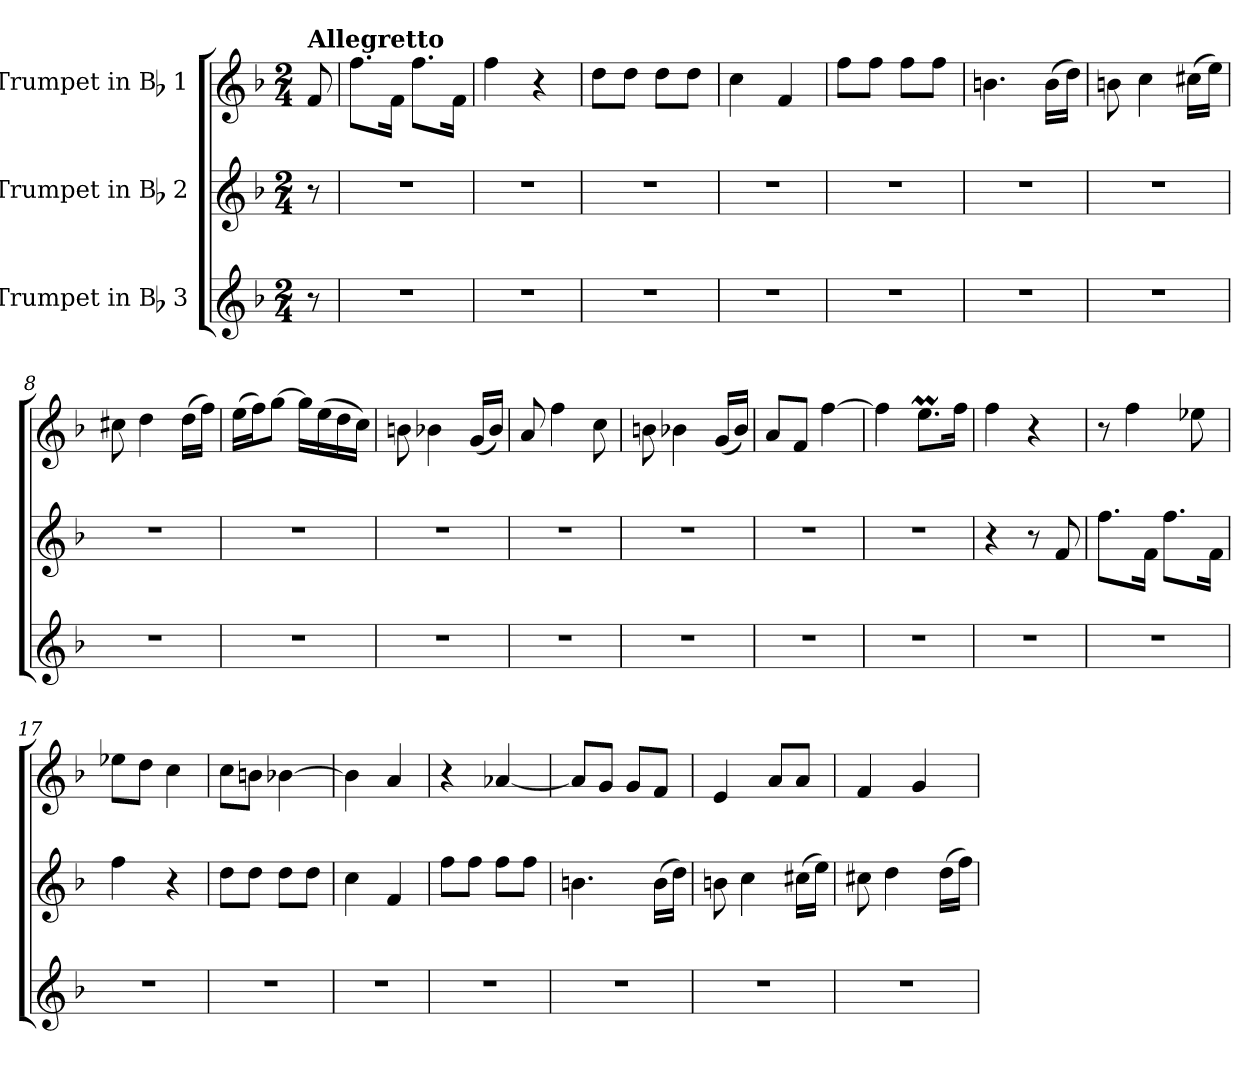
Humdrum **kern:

**kern	**kern	**kern
*part3	*part2	*part1
*staff3	*staff2	*staff1
*I"Trumpet in Bb 3	*I"Trumpet in Bb 2	*I"Trumpet in Bb 1
*clefG2	*clefG2	*clefG2
*ITrd1c2	*ITrd1c2	*ITrd1c2
*k[b-e-a-]	*k[b-e-a-]	*k[b-e-a-]
*E-:	*E-:	*E-:
*M2/4	*M2/4	*M2/4
*MM90	*MM90	*MM90
=	=	=
!	!	!LO:TX:a:B:t=Allegretto
8r	8r	8e-/
=1	=1	=1
2r	2r	8.ee-\L
.	.	16e-\Jk
.	.	8.ee-\L
.	.	16e-\Jk
=2	=2	=2
2r	2r	4ee-\
.	.	4r
=3	=3	=3
2r	2r	8cc\L
.	.	8cc\J
.	.	8cc\L
.	.	8cc\J
=4	=4	=4
2r	2r	4b-\
.	.	4e-/
=5	=5	=5
2r	2r	8ee-\L
.	.	8ee-\J
.	.	8ee-\L
.	.	8ee-\J
=6	=6	=6
2r	2r	4.an\
.	.	(>16a\LL
.	.	16cc\JJ)
=7	=7	=7
2r	2r	8an\
.	.	4b-\
.	.	(>16bn\LL
.	.	16dd\JJ)
!!LO:LB:g=z
=8	=8	=8
2r	2r	8bn\
.	.	4cc\
.	.	(>16cc\LL
.	.	16ee-\JJ)
=9	=9	=9
2r	2r	(>16dd\LL
.	.	16ee-\J)
.	.	[8ff\J
.	.	16ff\LL]
.	.	(>16dd\
.	.	16cc\
.	.	16b-\JJ)
=10	=10	=10
2r	2r	8an\
.	.	4a-X\
.	.	(<16f/LL
.	.	16a-/JJ)
=11	=11	=11
2r	2r	8g/
.	.	4ee-\
.	.	8b-\
=12	=12	=12
2r	2r	8an\
.	.	4a-X\
.	.	(<16f/LL
.	.	16a-/JJ)
=13	=13	=13
2r	2r	8g/L
.	.	8e-/J
.	.	[4ee-\
=14	=14	=14
2r	2r	4ee-\]
.	.	8.ddm\L
.	.	16ee-\Jk
!!LO:LB:g=z
=15	=15	=15
2r	4r	4ee-\
.	8r	4r
.	8e-/	.
=16	=16	=16
2r	8.ee-\L	8r
.	.	4ee-\
.	16e-\Jk	.
.	8.ee-\L	.
.	.	8dd-X\
.	16e-\Jk	.
=17	=17	=17
2r	4ee-\	8dd-X\L
.	.	8cc\J
.	4r	4b-\
=18	=18	=18
2r	8cc\L	8b-\L
.	8cc\J	8an\J
.	8cc\L	[4a-X\
.	8cc\J	.
=19	=19	=19
2r	4b-\	4a-\]
.	4e-/	4g/
=20	=20	=20
2r	8ee-\L	4r
.	8ee-\J	.
.	8ee-\L	[4g-X/
.	8ee-\J	.
=21	=21	=21
2r	4.an\	8g-/L]
.	.	8f/J
.	.	8f/L
.	(>16a\LL	8e-/J
.	16cc\JJ)	.
=22	=22	=22
2r	8an\	4d/
.	4b-\	.
.	.	8g/L
.	(>16bn\LL	8g/J
.	16dd\JJ)	.
!!LO:LB:g=z
=23	=23	=23
2r	8bn\	4e-/
.	4cc\	.
.	.	4f/
.	(>16cc\LL	.
.	16ee-\JJ)	.
=	=	=
*-	*-	*-
